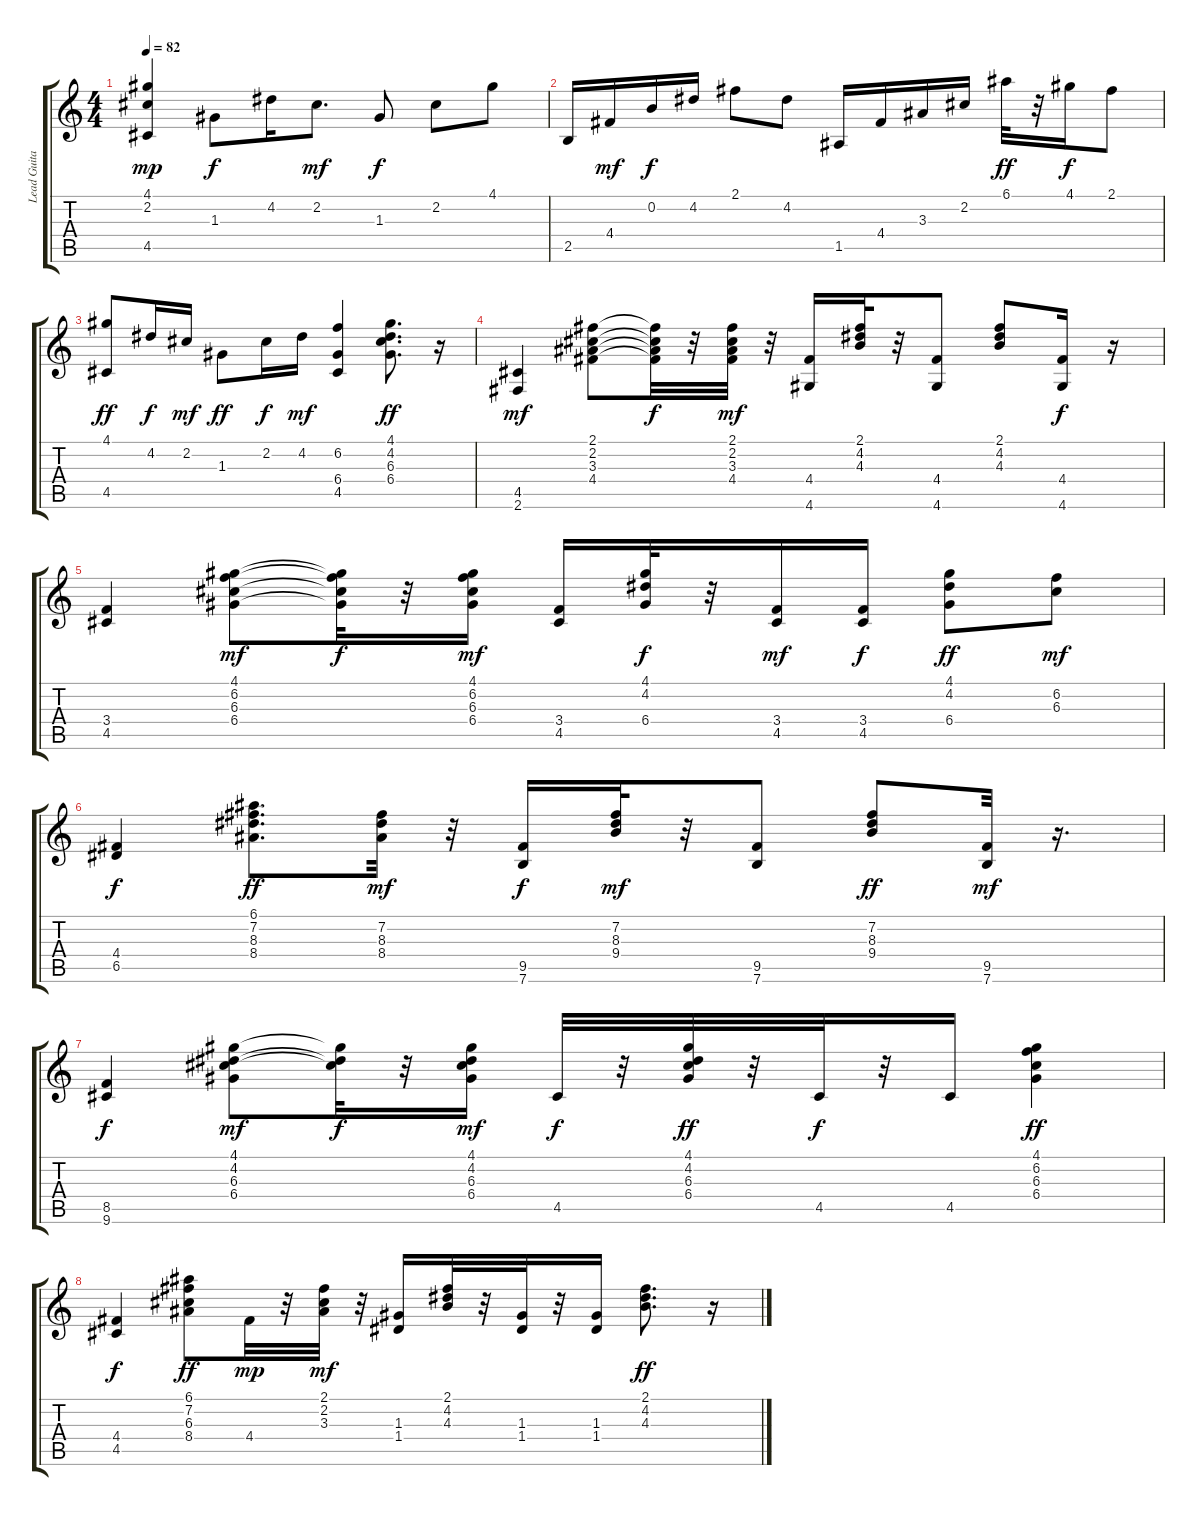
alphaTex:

\track ("Lead Guitar" "Lead Guita") {instrument acousticguitarsteel}
\staff {score tabs}
\tuning (E4 B3 G3 D3 A2 E2) {hide}
\ts (4 4)
\tempo 82
\clef g2
\ks c
(4.1 2.2 4.5).4{dy mp} 1.3.8{dy f} 4.2.16 2.2.8{d dy mf} 1.3.8{dy f} 2.2.8 4.1.8 |
2.5.16 4.4.16{dy mf} 0.2.16{dy f} 4.2.16 2.1.8 4.2.8 1.5.16 4.4.16 3.3.16 2.2.16 6.1.32{dy ff} r.32 4.1.16{dy f} 2.1.8 |
(4.1 4.5).8{dy ff} 4.2.16{dy f} 2.2.16{dy mf} 1.3.8{dy ff} 2.2.16{dy f} 4.2.16{dy mf} (6.2 6.4 4.5).4 (4.1 4.2 6.3 6.4).8{d dy ff} r.16 |
(4.5 2.6).4{dy mf} (2.1 2.2 3.3 4.4).8 (2.1{t} 2.2{t} 3.3{t} 4.4{t}).32{dy f} r.32 (2.1 2.2 3.3 4.4).32{dy mf} r.32 (4.4 4.6).16 (2.1 4.2 4.3).32 r.32 (4.4 4.6).8 (2.1 4.2 4.3).8 (4.4 4.6).16{dy f} r.16 |
(3.4 4.5).4 (4.1 6.2 6.3 6.4).8{dy mf} (4.1{t} 6.2{t} 6.3{t} 6.4{t}).32{dy f} r.32 (4.1 6.2 6.3 6.4).16{dy mf} (3.4 4.5).16 (4.1 4.2 6.4).32{dy f} r.32 (3.4 4.5).16{dy mf} (3.4 4.5).16{dy f} (4.1 4.2 6.4).8{dy ff} (6.2 6.3).8{dy mf} |
(4.4 6.5).4{dy f} (6.1 7.2 8.3 8.4).8{d dy ff} (7.2 8.3 8.4).32{dy mf} r.32 (9.5 7.6).16{dy f} (7.2 8.3 9.4).32{dy mf} r.32 (9.5 7.6).8 (7.2 8.3 9.4).8{dy ff} (9.5 7.6).32{dy mf} r.16{d} |
(8.5 9.6).4{dy f} (4.1 4.2 6.3 6.4).8{dy mf} (4.1{t} 4.2{t} 6.3{t}).32{dy f} r.32 (4.1 4.2 6.3 6.4).16{dy mf} 4.5.32{dy f} r.32 (4.1 4.2 6.3 6.4).32{dy ff} r.32 4.5.32{dy f} r.32 4.5.16 (4.1 6.2 6.3 6.4).4{dy ff} |
(4.4 4.5).4{dy f} (6.1 7.2 6.3 8.4).8{dy ff} 4.4.32{dy mp} r.32 (2.1 2.2 3.3).32{dy mf} r.32 (1.3 1.4).16 (2.1 4.2 4.3).32 r.32 (1.3 1.4).32 r.32 (1.3 1.4).16 (2.1 4.2 4.3).8{d dy ff} r.16
